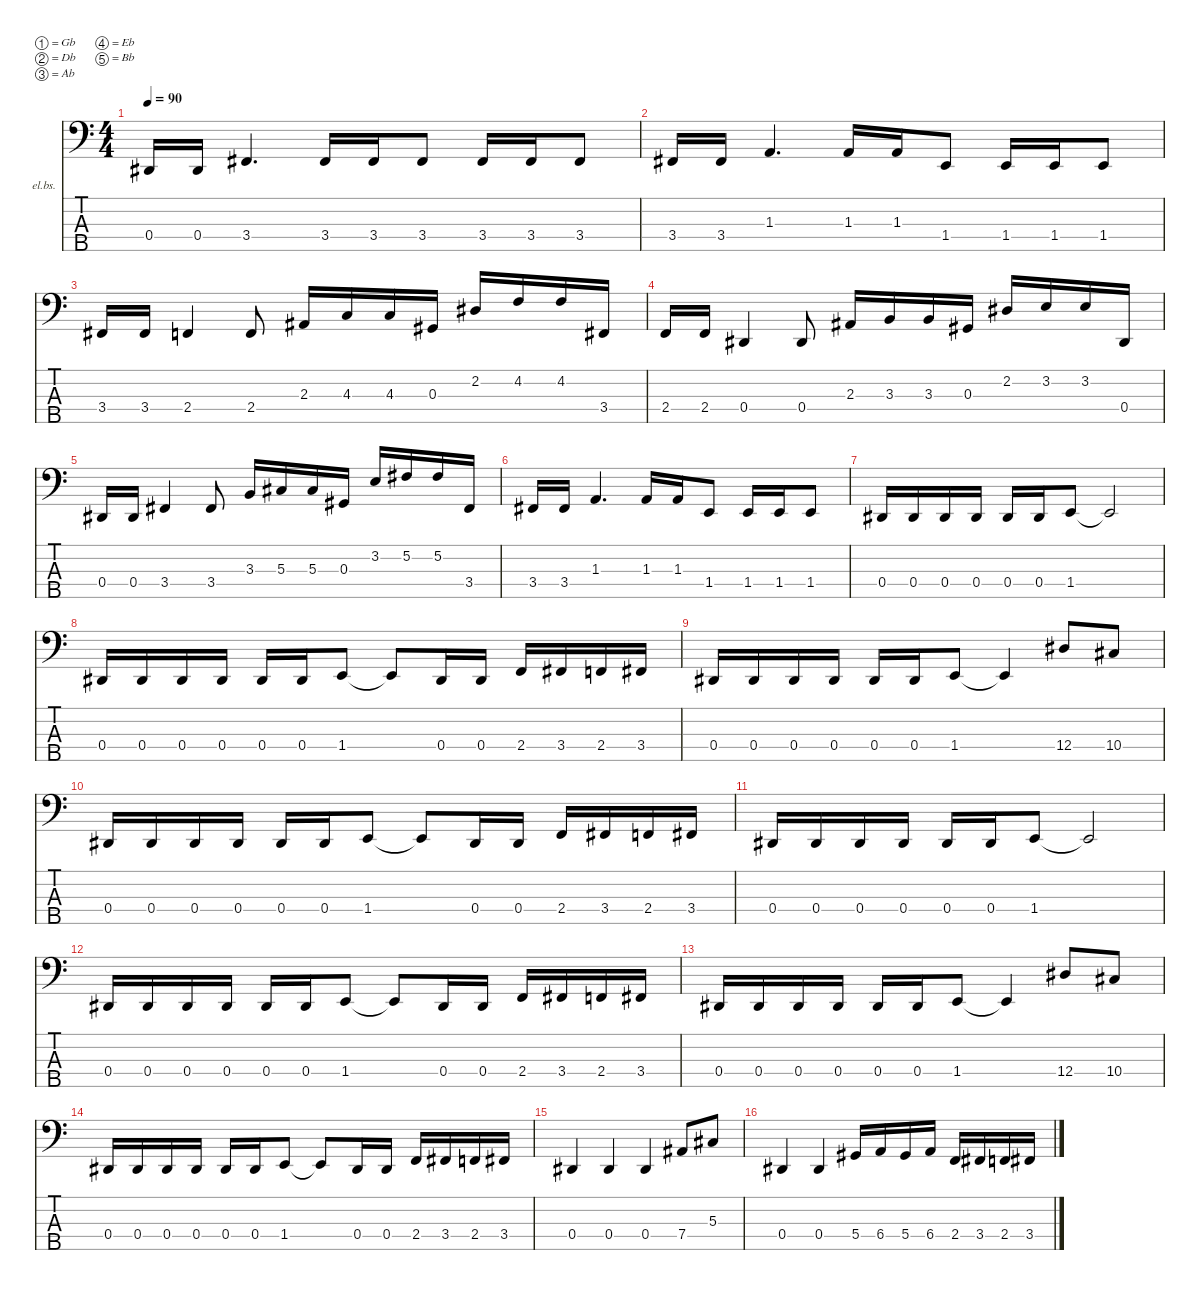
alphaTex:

\defaultSystemsLayout 4
\hideDynamics
\bracketExtendMode nobrackets
\firstSystemTrackNameOrientation horizontal
\otherSystemsTrackNameOrientation horizontal
\track ("Electric Bass" "el.bs.") {instrument electricbassfinger}
\staff {score tabs}
\tuning (Gb2 Db2 Ab1 Eb1 Bb0)
\ts (4 4)
\tempo 90
\clef f4
\ks c
0.4{acc #}.16{dy ff beam Up} 0.4{acc #}.16{beam Up} 3.4{acc #}.4{d beam Up} 3.4{acc #}.16{beam Up} 3.4{acc #}.16{beam Up} 3.4{acc #}.8{beam Up} 3.4{acc #}.16{beam Up} 3.4{acc #}.16{beam Up} 3.4{acc #}.8{beam Up} |
3.4{acc #}.16{beam Up} 3.4{acc #}.16{beam Up} 1.3.4{d beam Up} 1.3.16{beam Up} 1.3.16{beam Up} 1.4.8{beam Up} 1.4.16{beam Up} 1.4.16{beam Up} 1.4.8{beam Up} |
3.4{acc #}.16{beam Up} 3.4{acc #}.16{beam Up} 2.4.4{beam Up} 2.4.8{beam Up} 2.3{acc #}.16{beam Up} 4.3.16{beam Up} 4.3.16{beam Up} 0.3{acc #}.16{beam Up} 2.2{acc #}.16{beam Up} 4.2.16{beam Up} 4.2.16{beam Up} 3.4{acc #}.16{beam Up} |
2.4.16{beam Up} 2.4.16{beam Up} 0.4{acc #}.4{beam Up} 0.4{acc #}.8{beam Up} 2.3{acc #}.16{beam Up} 3.3.16{beam Up} 3.3.16{beam Up} 0.3{acc #}.16{beam Up} 2.2{acc #}.16{beam Up} 3.2.16{beam Up} 3.2.16{beam Up} 0.4{acc #}.16{beam Up} |
0.4{acc #}.16{beam Up} 0.4{acc #}.16{beam Up} 3.4{acc #}.4{beam Up} 3.4{acc #}.8{beam Up} 3.3.16{beam Up} 5.3{acc #}.16{beam Up} 5.3{acc #}.16{beam Up} 0.3{acc #}.16{beam Up} 3.2.16{beam Up} 5.2{acc #}.16{beam Up} 5.2{acc #}.16{beam Up} 3.4{acc #}.16{beam Up} |
3.4{acc #}.16{beam Up} 3.4{acc #}.16{beam Up} 1.3.4{d beam Up} 1.3.16{beam Up} 1.3.16{beam Up} 1.4.8{beam Up} 1.4.16{beam Up} 1.4.16{beam Up} 1.4.8{beam Up} |
0.4{acc #}.16{beam Up} 0.4{acc #}.16{beam Up} 0.4{acc #}.16{beam Up} 0.4{acc #}.16{beam Up} 0.4{acc #}.16{beam Up} 0.4{acc #}.16{beam Up} 1.4.8{beam Up} 1.4{t}.2{beam Up} |
0.4{acc #}.16{beam Up} 0.4{acc #}.16{beam Up} 0.4{acc #}.16{beam Up} 0.4{acc #}.16{beam Up} 0.4{acc #}.16{beam Up} 0.4{acc #}.16{beam Up} 1.4.8{beam Up} 1.4{t}.8{beam Up} 0.4{acc #}.16{beam Up} 0.4{acc #}.16{beam Up} 2.4.16{beam Up} 3.4{acc #}.16{beam Up} 2.4.16{beam Up} 3.4{acc #}.16{beam Up} |
0.4{acc #}.16{beam Up} 0.4{acc #}.16{beam Up} 0.4{acc #}.16{beam Up} 0.4{acc #}.16{beam Up} 0.4{acc #}.16{beam Up} 0.4{acc #}.16{beam Up} 1.4.8{beam Up} 1.4{t}.4{beam Up} 12.4{acc #}.8{beam Up} 10.4{acc #}.8{beam Up} |
0.4{acc #}.16{beam Up} 0.4{acc #}.16{beam Up} 0.4{acc #}.16{beam Up} 0.4{acc #}.16{beam Up} 0.4{acc #}.16{beam Up} 0.4{acc #}.16{beam Up} 1.4.8{beam Up} 1.4{t}.8{beam Up} 0.4{acc #}.16{beam Up} 0.4{acc #}.16{beam Up} 2.4.16{beam Up} 3.4{acc #}.16{beam Up} 2.4.16{beam Up} 3.4{acc #}.16{beam Up} |
0.4{acc #}.16{beam Up} 0.4{acc #}.16{beam Up} 0.4{acc #}.16{beam Up} 0.4{acc #}.16{beam Up} 0.4{acc #}.16{beam Up} 0.4{acc #}.16{beam Up} 1.4.8{beam Up} 1.4{t}.2{beam Up} |
0.4{acc #}.16{beam Up} 0.4{acc #}.16{beam Up} 0.4{acc #}.16{beam Up} 0.4{acc #}.16{beam Up} 0.4{acc #}.16{beam Up} 0.4{acc #}.16{beam Up} 1.4.8{beam Up} 1.4{t}.8{beam Up} 0.4{acc #}.16{beam Up} 0.4{acc #}.16{beam Up} 2.4.16{beam Up} 3.4{acc #}.16{beam Up} 2.4.16{beam Up} 3.4{acc #}.16{beam Up} |
0.4{acc #}.16{beam Up} 0.4{acc #}.16{beam Up} 0.4{acc #}.16{beam Up} 0.4{acc #}.16{beam Up} 0.4{acc #}.16{beam Up} 0.4{acc #}.16{beam Up} 1.4.8{beam Up} 1.4{t}.4{beam Up} 12.4{acc #}.8{beam Up} 10.4{acc #}.8{beam Up} |
0.4{acc #}.16{beam Up} 0.4{acc #}.16{beam Up} 0.4{acc #}.16{beam Up} 0.4{acc #}.16{beam Up} 0.4{acc #}.16{beam Up} 0.4{acc #}.16{beam Up} 1.4.8{beam Up} 1.4{t}.8{beam Up} 0.4{acc #}.16{beam Up} 0.4{acc #}.16{beam Up} 2.4.16{beam Up} 3.4{acc #}.16{beam Up} 2.4.16{beam Up} 3.4{acc #}.16{beam Up} |
0.4{acc #}.4{beam Up} 0.4{acc #}.4{beam Up} 0.4{acc #}.4{beam Up} 7.4{acc #}.8{beam Up} 5.3{acc #}.8{beam Up} |
0.4{acc #}.4{beam Up} 0.4{acc #}.4{beam Up} 5.4{acc #}.16{beam Up} 6.4.16{beam Up} 5.4{acc #}.16{beam Up} 6.4.16{beam Up} 2.4.16{beam Up} 3.4{acc #}.16{beam Up} 2.4.16{beam Up} 3.4{acc #}.16{beam Up}
